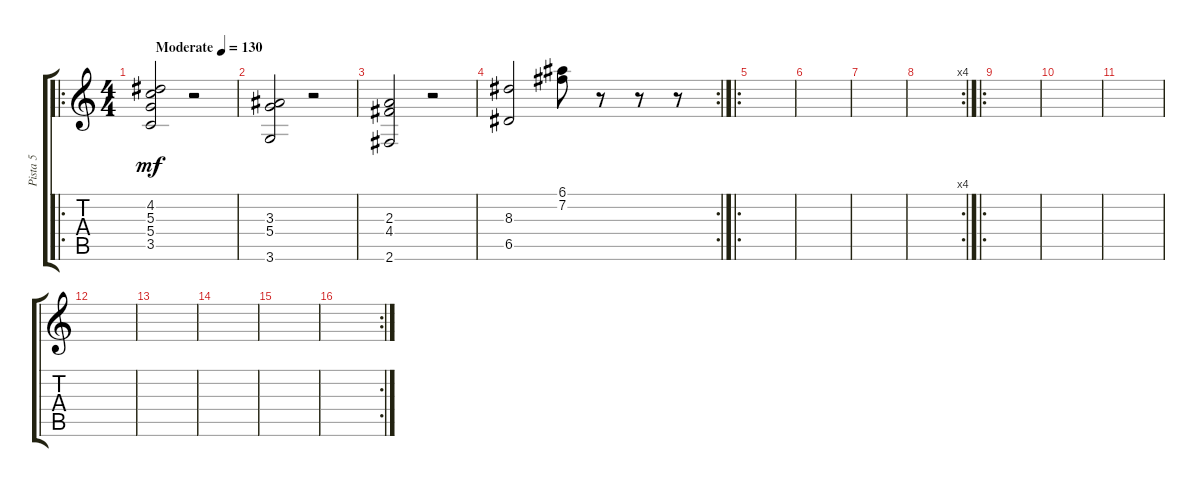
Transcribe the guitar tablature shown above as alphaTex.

\track ("Pista 5" "Pista 5") {instrument electricguitarjazz}
\staff {score tabs}
\tuning (E4 B3 G3 D3 A2 E2) {hide}
\ro
\ts (4 4)
\tempo (130 "Moderate")
\clef g2
\ks c
(4.2 5.3 5.4 3.5).2{dy mf instrument electricguitarjazz} r.2 |
(3.3 5.4 3.6).2 r.2 |
(2.3 4.4 2.6).2 r.2 |
\rc 2
(8.3 6.5).2 (6.1 7.2).8 r.8 r.8 r.8 |
\ro
|
|
|
\rc 4
|
\ro
|
|
|
|
|
|
|
\rc 2
